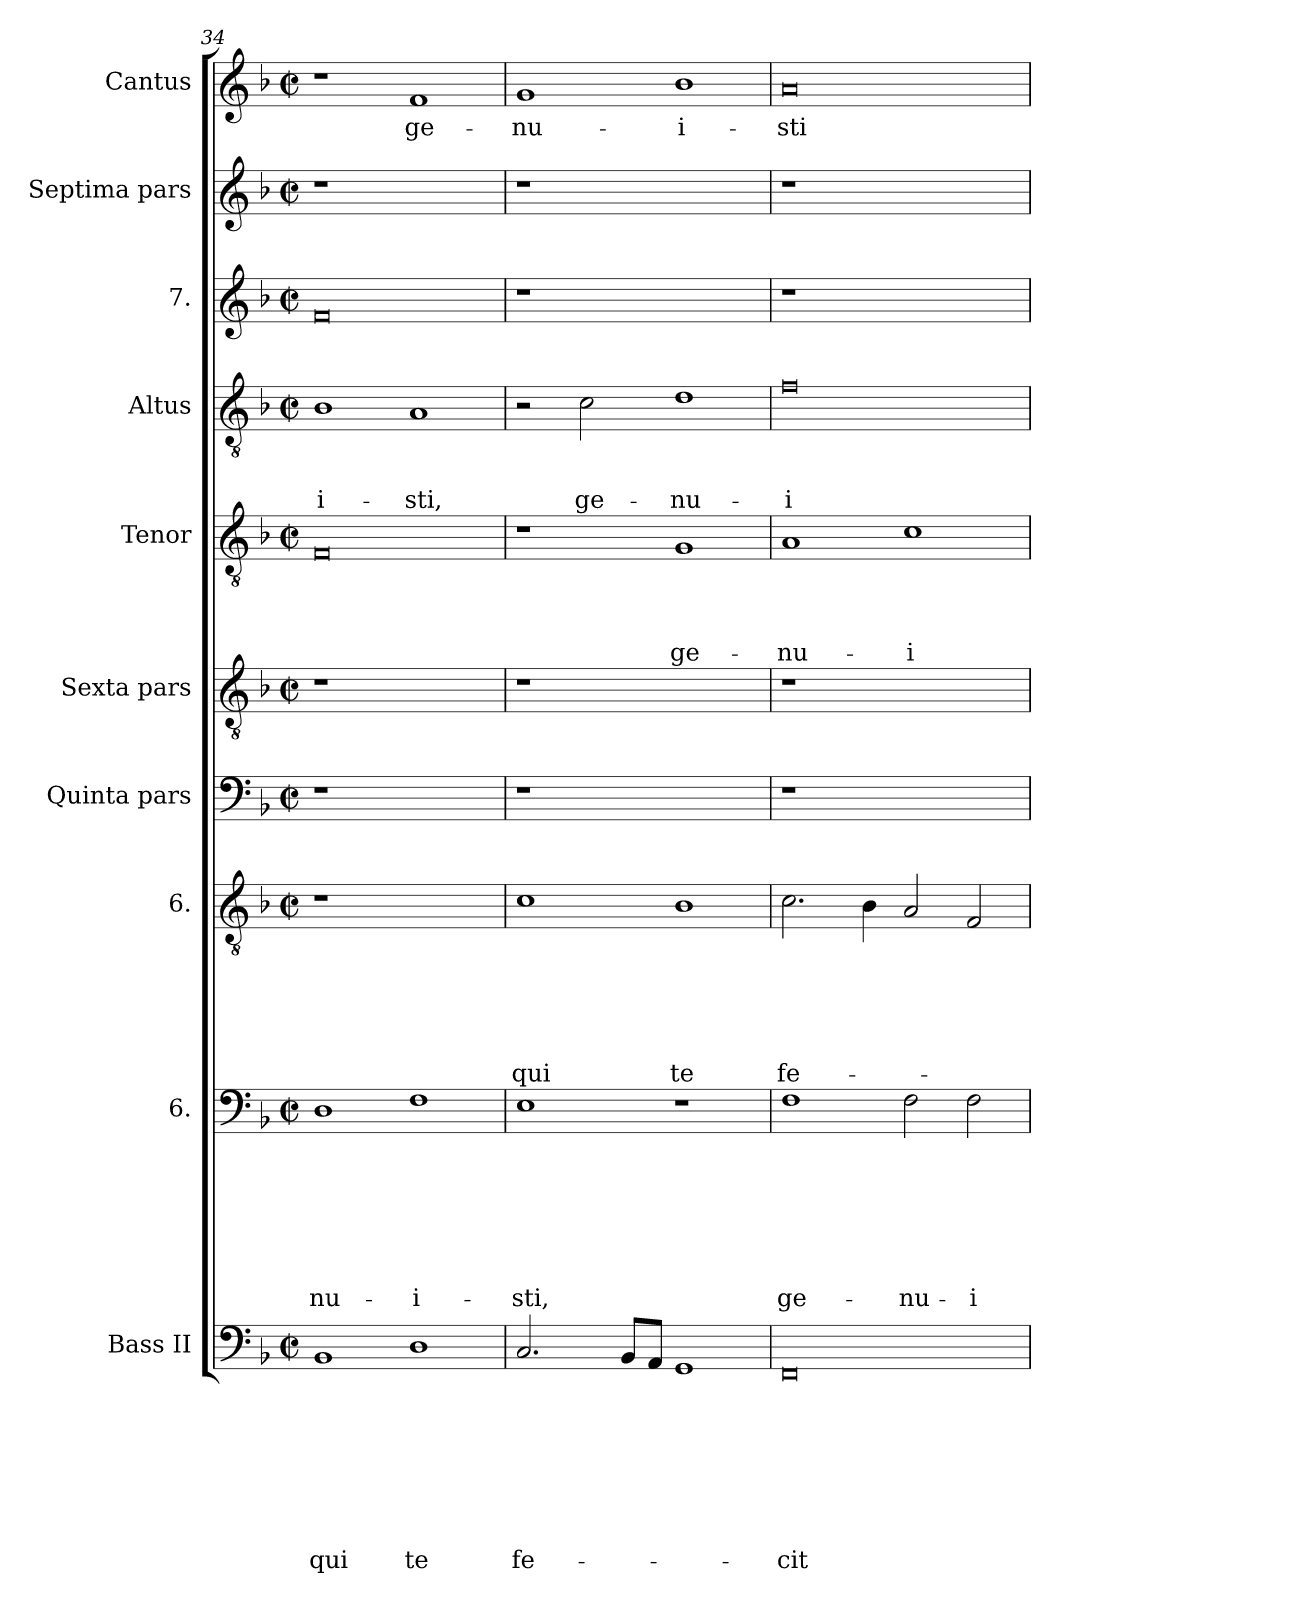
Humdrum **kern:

**kern	**text	**text	**text	**text	**text	**text	**text	**text	**kern	**text	**text	**text	**text	**text	**text	**text	**kern	**text	**text	**text	**text	**text	**text	**kern	**kern	**kern	**text	**text	**text	**text	**kern	**text	**text	**text	**kern	**text	**kern	**kern	**text
*part10	*part10	*part10	*part10	*part10	*part10	*part10	*part10	*part10	*part9	*part9	*part9	*part9	*part9	*part9	*part9	*part9	*part8	*part8	*part8	*part8	*part8	*part8	*part8	*part7	*part6	*part5	*part5	*part5	*part5	*part5	*part4	*part4	*part4	*part4	*part3	*part3	*part2	*part1	*part1
*staff10	*staff10	*staff10	*staff10	*staff10	*staff10	*staff10	*staff10	*staff10	*staff9	*staff9	*staff9	*staff9	*staff9	*staff9	*staff9	*staff9	*staff8	*staff8	*staff8	*staff8	*staff8	*staff8	*staff8	*staff7	*staff6	*staff5	*staff5	*staff5	*staff5	*staff5	*staff4	*staff4	*staff4	*staff4	*staff3	*staff3	*staff2	*staff1	*staff1
*I"Bass II	*	*	*	*	*	*	*	*	*I"6.	*	*	*	*	*	*	*	*I"6.	*	*	*	*	*	*	*I"Quinta pars	*I"Sexta pars	*I"Tenor	*	*	*	*	*I"Altus	*	*	*	*I"7.	*	*I"Septima pars	*I"Cantus	*
*I'B.	*	*	*	*	*	*	*	*	*	*	*	*	*	*	*	*	*	*	*	*	*	*	*	*	*	*I'T.	*	*	*	*	*I'A.	*	*	*	*	*	*	*I'C.	*
*clefF4	*	*	*	*	*	*	*	*	*clefF4	*	*	*	*	*	*	*	*clefGv2	*	*	*	*	*	*	*clefF4	*clefGv2	*clefGv2	*	*	*	*	*clefGv2	*	*	*	*clefG2	*	*clefG2	*clefG2	*
*k[b-]	*	*	*	*	*	*	*	*	*k[b-]	*	*	*	*	*	*	*	*k[b-]	*	*	*	*	*	*	*k[b-]	*k[b-]	*k[b-]	*	*	*	*	*k[b-]	*	*	*	*k[b-]	*	*k[b-]	*k[b-]	*
*F:	*	*	*	*	*	*	*	*	*F:	*	*	*	*	*	*	*	*F:	*	*	*	*	*	*	*F:	*F:	*F:	*	*	*	*	*F:	*	*	*	*F:	*	*F:	*F:	*
*M2/2	*	*	*	*	*	*	*	*	*M2/2	*	*	*	*	*	*	*	*M2/2	*	*	*	*	*	*	*M2/2	*M2/2	*M2/2	*	*	*	*	*M2/2	*	*	*	*M2/2	*	*M2/2	*M2/2	*
*met(c|)	*	*	*	*	*	*	*	*	*met(c|)	*	*	*	*	*	*	*	*met(c|)	*	*	*	*	*	*	*met(c|)	*met(c|)	*met(c|)	*	*	*	*	*met(c|)	*	*	*	*met(c|)	*	*met(c|)	*met(c|)	*
=34	=34	=34	=34	=34	=34	=34	=34	=34	=34	=34	=34	=34	=34	=34	=34	=34	=34	=34	=34	=34	=34	=34	=34	=34	=34	=34	=34	=34	=34	=34	=34	=34	=34	=34	=34	=34	=34	=34	=34
!	!	!	!	!	!	!	!	!LO:LY:b	!	!	!	!	!	!	!	!LO:LY:b	!	!	!	!	!	!	!	!	!	!	!	!	!	!	!	!	!	!LO:LY:b	!	!	!	!	!
1BB-	.	.	.	.	.	.	.	qui	1D	.	.	.	.	.	.	-nu-	1r	.	.	.	.	.	.	1r	1r	0F	.	.	.	.	1B-	.	.	-i-	0f	.	1r	1r	.
!	!	!	!	!	!	!	!	!LO:LY:b	!	!	!	!	!	!	!	!LO:LY:b	!	!	!	!	!	!	!	!	!	!	!	!	!	!	!	!	!	!LO:LY:b	!	!	!	!	!LO:LY:b
1D	.	.	.	.	.	.	.	te	1F	.	.	.	.	.	.	-i-	1ryy	.	.	.	.	.	.	1ryy	1ryy	.	.	.	.	.	1A	.	.	-sti,	.	.	1ryy	1f	ge-
=35	=35	=35	=35	=35	=35	=35	=35	=35	=35	=35	=35	=35	=35	=35	=35	=35	=35	=35	=35	=35	=35	=35	=35	=35	=35	=35	=35	=35	=35	=35	=35	=35	=35	=35	=35	=35	=35	=35	=35
!	!	!	!	!	!	!	!	!LO:LY:b	!	!	!	!	!	!	!	!LO:LY:b	!	!	!	!	!	!	!LO:LY:b	!	!	!	!	!	!	!	!	!	!	!	!	!	!	!	!LO:LY:b
2.C/	.	.	.	.	.	.	.	fe-	1E	.	.	.	.	.	.	-sti,	1c	.	.	.	.	.	qui	1r	1r	1r	.	.	.	.	2r	.	.	.	1r	.	1r	1g	-nu-
!	!	!	!	!	!	!	!	!	!	!	!	!	!	!	!	!	!	!	!	!	!	!	!	!	!	!	!	!	!	!	!	!	!	!LO:LY:b	!	!	!	!	!
.	.	.	.	.	.	.	.	.	.	.	.	.	.	.	.	.	.	.	.	.	.	.	.	.	.	.	.	.	.	.	2c\	.	.	ge-	.	.	.	.	.
8BB-/L	.	.	.	.	.	.	.	.	.	.	.	.	.	.	.	.	.	.	.	.	.	.	.	.	.	.	.	.	.	.	.	.	.	.	.	.	.	.	.
8AA/J	.	.	.	.	.	.	.	.	.	.	.	.	.	.	.	.	.	.	.	.	.	.	.	.	.	.	.	.	.	.	.	.	.	.	.	.	.	.	.
!	!	!	!	!	!	!	!	!	!	!	!	!	!	!	!	!	!	!	!	!	!	!	!LO:LY:b	!	!	!	!	!	!	!LO:LY:b	!	!	!	!LO:LY:b	!	!	!	!	!LO:LY:b
1GG	.	.	.	.	.	.	.	.	1r	.	.	.	.	.	.	.	1B-	.	.	.	.	.	te	1ryy	1ryy	1G	.	.	.	ge-	1d	.	.	-nu-	1ryy	.	1ryy	1b-	-i-
=36	=36	=36	=36	=36	=36	=36	=36	=36	=36	=36	=36	=36	=36	=36	=36	=36	=36	=36	=36	=36	=36	=36	=36	=36	=36	=36	=36	=36	=36	=36	=36	=36	=36	=36	=36	=36	=36	=36	=36
!	!	!	!	!	!	!	!	!LO:LY:b	!	!	!	!	!	!	!	!LO:LY:b	!	!	!	!	!	!	!LO:LY:b	!	!	!	!	!	!	!LO:LY:b	!	!	!	!LO:LY:b	!	!	!	!	!LO:LY:b
0FF	.	.	.	.	.	.	.	-cit	1F	.	.	.	.	.	.	ge-	2.c\	.	.	.	.	.	fe-	1r	1r	1A	.	.	.	-nu-	0f	.	.	-i-	1r	.	1r	0a	-sti
.	.	.	.	.	.	.	.	.	.	.	.	.	.	.	.	.	4B-\	.	.	.	.	.	.	.	.	.	.	.	.	.	.	.	.	.	.	.	.	.	.
!	!	!	!	!	!	!	!	!	!	!	!	!	!	!	!	!LO:LY:b	!	!	!	!	!	!	!	!	!	!	!	!	!	!LO:LY:b	!	!	!	!	!	!	!	!	!
.	.	.	.	.	.	.	.	.	2F\	.	.	.	.	.	.	-nu-	2A/	.	.	.	.	.	.	1ryy	1ryy	1c	.	.	.	-i-	.	.	.	.	1ryy	.	1ryy	.	.
!	!	!	!	!	!	!	!	!	!	!	!	!	!	!	!	!LO:LY:b	!	!	!	!	!	!	!	!	!	!	!	!	!	!	!	!	!	!	!	!	!	!	!
.	.	.	.	.	.	.	.	.	2F\	.	.	.	.	.	.	-i-	2F/	.	.	.	.	.	.	.	.	.	.	.	.	.	.	.	.	.	.	.	.	.	.
=	=	=	=	=	=	=	=	=	=	=	=	=	=	=	=	=	=	=	=	=	=	=	=	=	=	=	=	=	=	=	=	=	=	=	=	=	=	=	=
*-	*-	*-	*-	*-	*-	*-	*-	*-	*-	*-	*-	*-	*-	*-	*-	*-	*-	*-	*-	*-	*-	*-	*-	*-	*-	*-	*-	*-	*-	*-	*-	*-	*-	*-	*-	*-	*-	*-	*-
